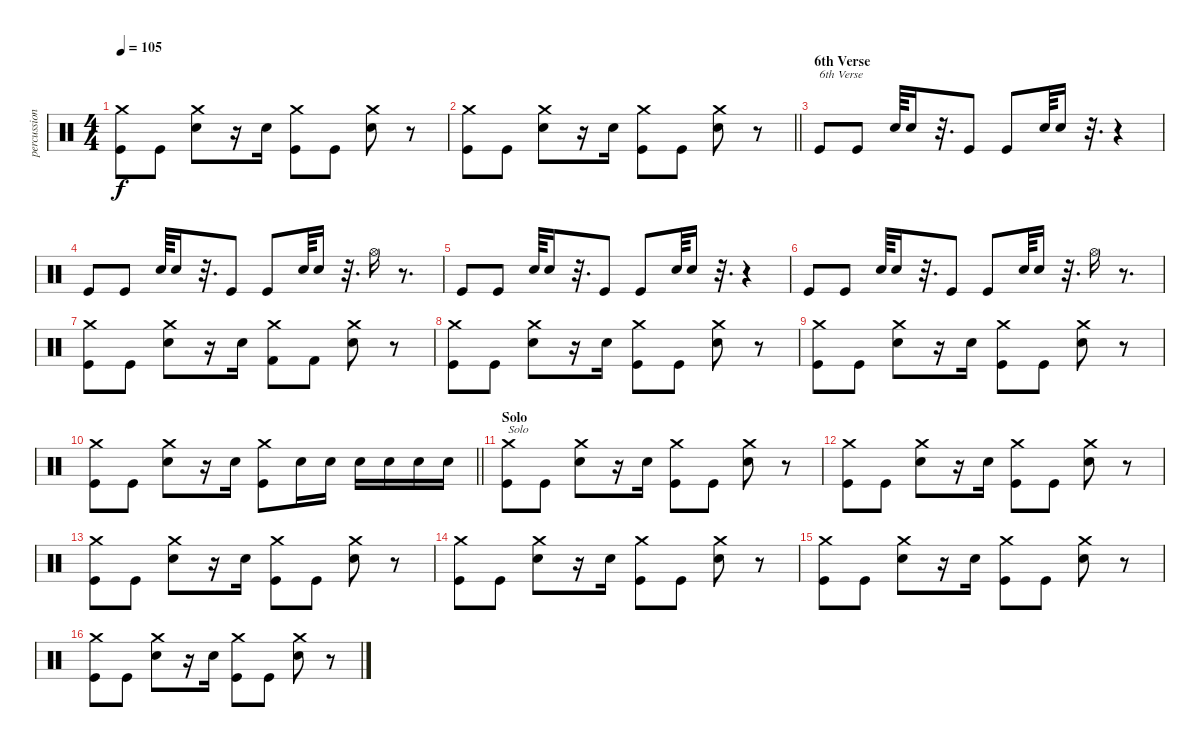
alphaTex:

\track ("percussions" "percussion") {instrument percussion}
\staff {score}
\articulation defaults
\ts (4 4)
\tempo 105
\clef neutral
\ks c
("Crash medium (hit)" "Kick (hit)").8{dy f} "Kick (hit)".8 ("Crash medium (hit)" "Snare (hit) 2").8 r.16 "Snare (hit) 2".16 ("Crash medium (hit)" "Kick (hit)").8 "Kick (hit)".8 ("Crash medium (hit)" "Snare (hit) 2").8 r.8 |
\barLineRight lightlight
("Crash medium (hit)" "Kick (hit)").8 "Kick (hit)".8 ("Crash medium (hit)" "Snare (hit) 2").8 r.16 "Snare (hit) 2".16 ("Crash medium (hit)" "Kick (hit)").8 "Kick (hit)".8 ("Crash medium (hit)" "Snare (hit) 2").8 r.8 |
\section ("" "6th Verse")
"Kick (hit)".8{txt "6th Verse" volume 10} "Kick (hit)".8 "Snare (hit) 2".64 "Snare (hit) 2".16 r.32{d} "Kick (hit)".8 "Kick (hit)".8 "Snare (hit) 2".64 "Snare (hit) 2".16 r.32{d} r.4 |
"Kick (hit)".8 "Kick (hit)".8 "Snare (hit) 2".64 "Snare (hit) 2".16 r.32{d} "Kick (hit)".8 "Kick (hit)".8 "Snare (hit) 2".64 "Snare (hit) 2".16 r.32{d} "Hi-Hat (open)".16 r.8{d} |
"Kick (hit)".8 "Kick (hit)".8 "Snare (hit) 2".64 "Snare (hit) 2".16 r.32{d} "Kick (hit)".8 "Kick (hit)".8 "Snare (hit) 2".64 "Snare (hit) 2".16 r.32{d} r.4 |
"Kick (hit)".8 "Kick (hit)".8 "Snare (hit) 2".64 "Snare (hit) 2".16 r.32{d} "Kick (hit)".8 "Kick (hit)".8 "Snare (hit) 2".64 "Snare (hit) 2".16 r.32{d} "Hi-Hat (open)".16 r.8{d} |
("Crash medium (hit)" "Kick (hit)").8{volume 11} "Kick (hit)".8 ("Crash medium (hit)" "Snare (hit) 2").8 r.16 "Snare (hit) 2".16 ("Crash medium (hit)" "Kick (hit) 2").8 "Kick (hit) 2".8 ("Crash medium (hit)" "Snare (hit) 2").8 r.8 |
("Crash medium (hit)" "Kick (hit)").8 "Kick (hit)".8 ("Crash medium (hit)" "Snare (hit) 2").8 r.16 "Snare (hit) 2".16 ("Crash medium (hit)" "Kick (hit)").8 "Kick (hit)".8 ("Crash medium (hit)" "Snare (hit) 2").8 r.8 |
("Crash medium (hit)" "Kick (hit)").8 "Kick (hit)".8 ("Crash medium (hit)" "Snare (hit) 2").8 r.16 "Snare (hit) 2".16 ("Crash medium (hit)" "Kick (hit)").8 "Kick (hit)".8 ("Crash medium (hit)" "Snare (hit) 2").8 r.8 |
\barLineRight lightlight
("Crash medium (hit)" "Kick (hit)").8 "Kick (hit)".8 ("Crash medium (hit)" "Snare (hit) 2").8 r.16 "Snare (hit) 2".16 ("Crash medium (hit)" "Kick (hit)").8 "Snare (hit) 2".16 "Snare (hit) 2".16 "Snare (hit) 2".16 "Snare (hit) 2".16 "Snare (hit) 2".16 "Snare (hit) 2".16 |
\section ("" "Solo")
("Crash medium (hit)" "Kick (hit)").8{txt "Solo" volume 11} "Kick (hit)".8 ("Crash medium (hit)" "Snare (hit) 2").8 r.16 "Snare (hit) 2".16 ("Crash medium (hit)" "Kick (hit)").8 "Kick (hit)".8 ("Crash medium (hit)" "Snare (hit) 2").8 r.8 |
("Crash medium (hit)" "Kick (hit)").8 "Kick (hit)".8 ("Crash medium (hit)" "Snare (hit) 2").8 r.16 "Snare (hit) 2".16 ("Crash medium (hit)" "Kick (hit)").8 "Kick (hit)".8 ("Crash medium (hit)" "Snare (hit) 2").8 r.8 |
("Crash medium (hit)" "Kick (hit)").8 "Kick (hit)".8 ("Crash medium (hit)" "Snare (hit) 2").8 r.16 "Snare (hit) 2".16 ("Crash medium (hit)" "Kick (hit)").8 "Kick (hit)".8 ("Crash medium (hit)" "Snare (hit) 2").8 r.8 |
("Crash medium (hit)" "Kick (hit)").8 "Kick (hit)".8 ("Crash medium (hit)" "Snare (hit) 2").8 r.16 "Snare (hit) 2".16 ("Crash medium (hit)" "Kick (hit)").8 "Kick (hit)".8 ("Crash medium (hit)" "Snare (hit) 2").8 r.8 |
("Crash medium (hit)" "Kick (hit)").8 "Kick (hit)".8 ("Crash medium (hit)" "Snare (hit) 2").8 r.16 "Snare (hit) 2".16 ("Crash medium (hit)" "Kick (hit)").8 "Kick (hit)".8 ("Crash medium (hit)" "Snare (hit) 2").8 r.8 |
("Crash medium (hit)" "Kick (hit)").8 "Kick (hit)".8 ("Crash medium (hit)" "Snare (hit) 2").8 r.16 "Snare (hit) 2".16 ("Crash medium (hit)" "Kick (hit)").8 "Kick (hit)".8 ("Crash medium (hit)" "Snare (hit) 2").8 r.8
